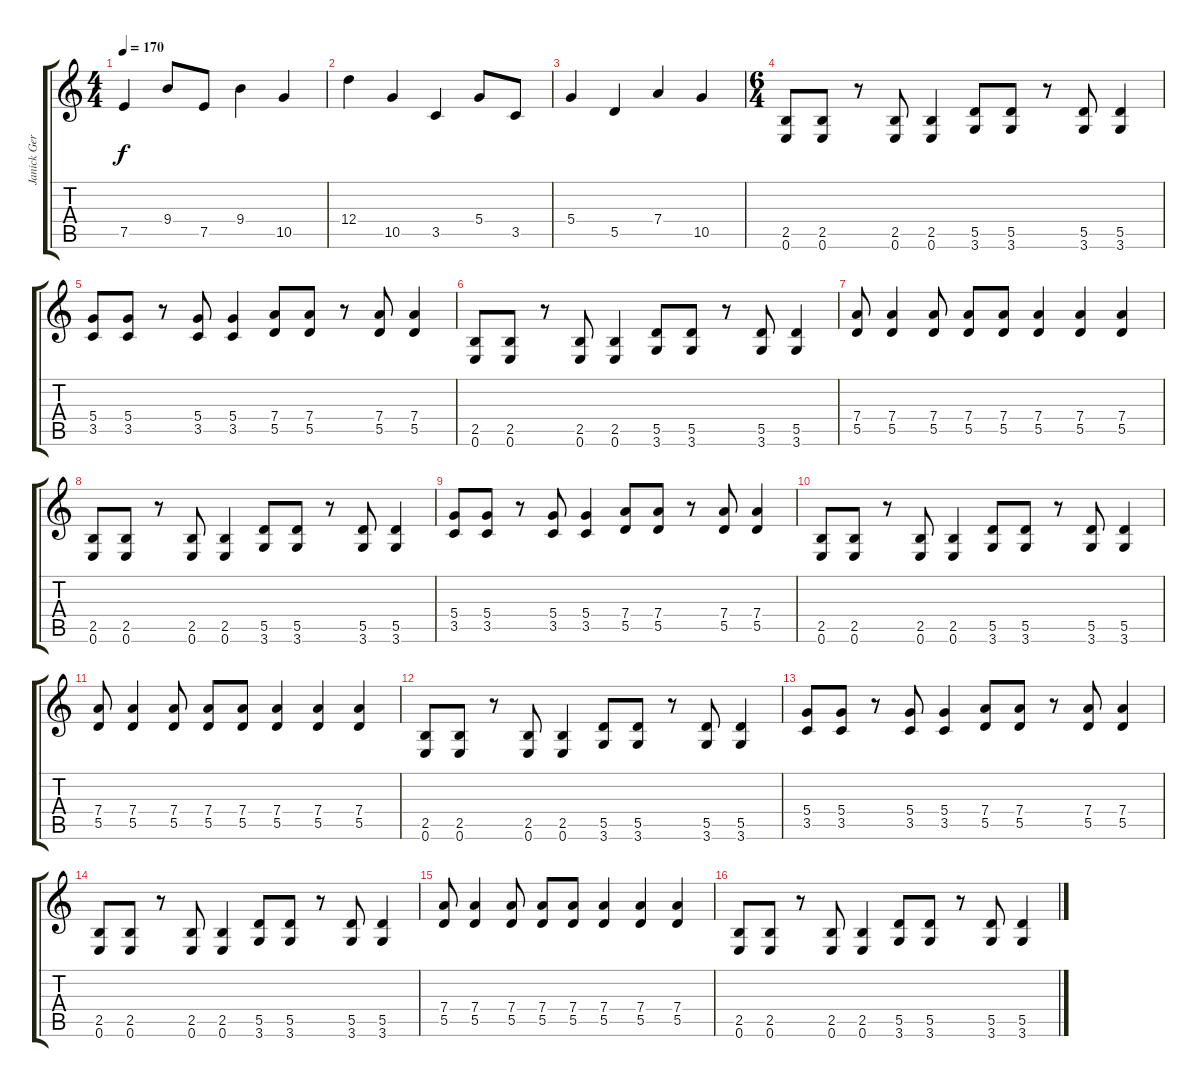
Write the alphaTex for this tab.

\track ("Janick Gers" "Janick Ger") {instrument distortionguitar}
\staff {score tabs}
\tuning (E4 B3 G3 D3 A2 E2) {hide}
\ts (4 4)
\tempo 170
\clef g2
\ks c
7.5.4{dy f} 9.4.8 7.5.8 9.4.4 10.5.4 |
12.4.4 10.5.4 3.5.4 5.4.8 3.5.8 |
5.4.4 5.5.4 7.4.4 10.5.4 |
\ts (6 4)
(2.5 0.6).8{instrument distortionguitar} (2.5 0.6).8 r.8 (2.5 0.6).8 (2.5 0.6).4 (5.5 3.6).8 (5.5 3.6).8 r.8 (5.5 3.6).8 (5.5 3.6).4 |
(5.4 3.5).8 (5.4 3.5).8 r.8 (5.4 3.5).8 (5.4 3.5).4 (7.4 5.5).8 (7.4 5.5).8 r.8 (7.4 5.5).8 (7.4 5.5).4 |
(2.5 0.6).8 (2.5 0.6).8 r.8 (2.5 0.6).8 (2.5 0.6).4 (5.5 3.6).8 (5.5 3.6).8 r.8 (5.5 3.6).8 (5.5 3.6).4 |
(7.4 5.5).8 (7.4 5.5).4 (7.4 5.5).8 (7.4 5.5).8 (7.4 5.5).8 (7.4 5.5).4 (7.4 5.5).4 (7.4 5.5).4 |
(2.5 0.6).8{instrument distortionguitar} (2.5 0.6).8 r.8 (2.5 0.6).8 (2.5 0.6).4 (5.5 3.6).8 (5.5 3.6).8 r.8 (5.5 3.6).8 (5.5 3.6).4 |
(5.4 3.5).8 (5.4 3.5).8 r.8 (5.4 3.5).8 (5.4 3.5).4 (7.4 5.5).8 (7.4 5.5).8 r.8 (7.4 5.5).8 (7.4 5.5).4 |
(2.5 0.6).8 (2.5 0.6).8 r.8 (2.5 0.6).8 (2.5 0.6).4 (5.5 3.6).8 (5.5 3.6).8 r.8 (5.5 3.6).8 (5.5 3.6).4 |
(7.4 5.5).8 (7.4 5.5).4 (7.4 5.5).8 (7.4 5.5).8 (7.4 5.5).8 (7.4 5.5).4 (7.4 5.5).4 (7.4 5.5).4 |
(2.5 0.6).8{instrument distortionguitar} (2.5 0.6).8 r.8 (2.5 0.6).8 (2.5 0.6).4 (5.5 3.6).8 (5.5 3.6).8 r.8 (5.5 3.6).8 (5.5 3.6).4 |
(5.4 3.5).8 (5.4 3.5).8 r.8 (5.4 3.5).8 (5.4 3.5).4 (7.4 5.5).8 (7.4 5.5).8 r.8 (7.4 5.5).8 (7.4 5.5).4 |
(2.5 0.6).8 (2.5 0.6).8 r.8 (2.5 0.6).8 (2.5 0.6).4 (5.5 3.6).8 (5.5 3.6).8 r.8 (5.5 3.6).8 (5.5 3.6).4 |
(7.4 5.5).8 (7.4 5.5).4 (7.4 5.5).8 (7.4 5.5).8 (7.4 5.5).8 (7.4 5.5).4 (7.4 5.5).4 (7.4 5.5).4 |
(2.5 0.6).8{instrument distortionguitar} (2.5 0.6).8 r.8 (2.5 0.6).8 (2.5 0.6).4 (5.5 3.6).8 (5.5 3.6).8 r.8 (5.5 3.6).8 (5.5 3.6).4
